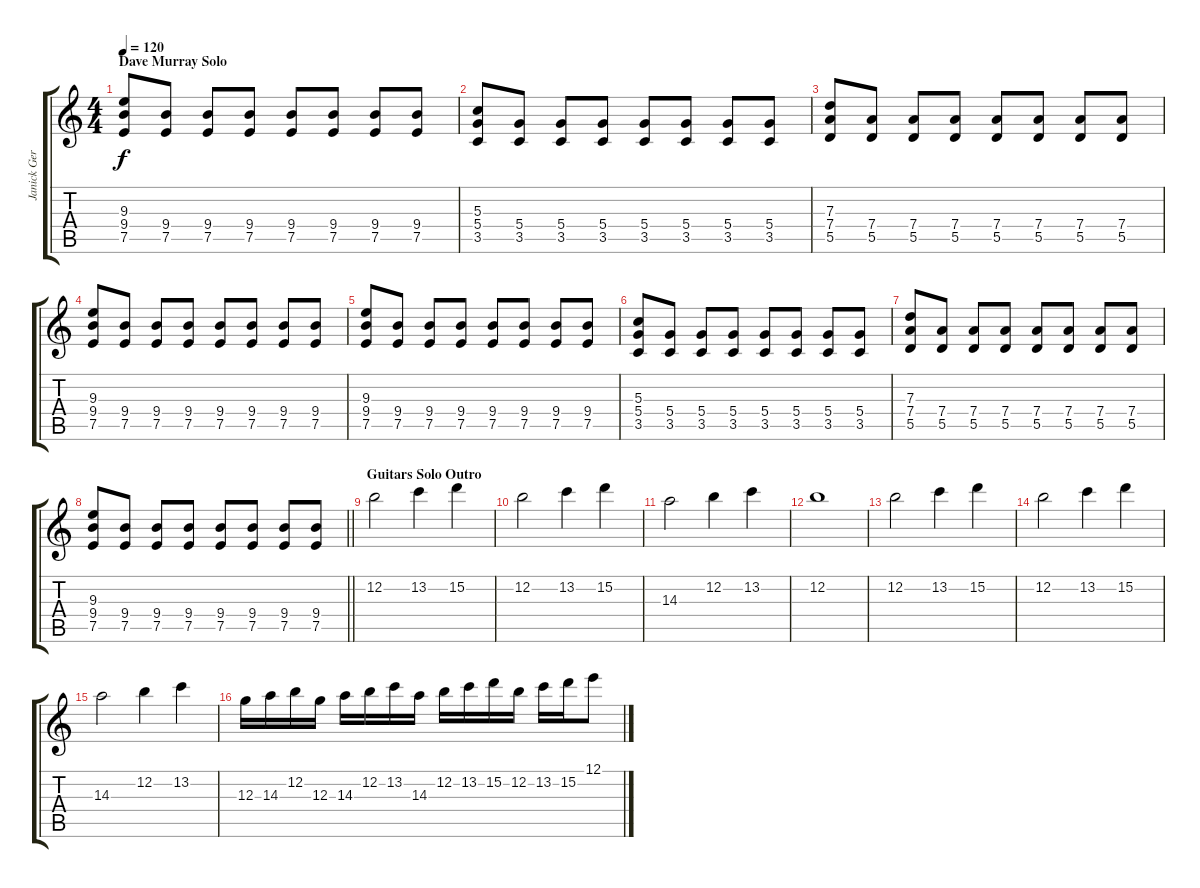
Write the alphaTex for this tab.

\track ("Janick Gers" "Janick Ger") {instrument distortionguitar}
\staff {score tabs}
\tuning (E4 B3 G3 D3 A2 E2) {hide}
\ts (4 4)
\section ("" "Dave Murray Solo")
\tempo 120
\clef g2
\ks c
(9.3 9.4 7.5).8{dy f} (9.4 7.5).8 (9.4 7.5).8 (9.4 7.5).8 (9.4 7.5).8 (9.4 7.5).8 (9.4 7.5).8 (9.4 7.5).8 |
(5.3 5.4 3.5).8 (5.4 3.5).8 (5.4 3.5).8 (5.4 3.5).8 (5.4 3.5).8 (5.4 3.5).8 (5.4 3.5).8 (5.4 3.5).8 |
(7.3 7.4 5.5).8 (7.4 5.5).8 (7.4 5.5).8 (7.4 5.5).8 (7.4 5.5).8 (7.4 5.5).8 (7.4 5.5).8 (7.4 5.5).8 |
(9.3 9.4 7.5).8 (9.4 7.5).8 (9.4 7.5).8 (9.4 7.5).8 (9.4 7.5).8 (9.4 7.5).8 (9.4 7.5).8 (9.4 7.5).8 |
(9.3 9.4 7.5).8 (9.4 7.5).8 (9.4 7.5).8 (9.4 7.5).8 (9.4 7.5).8 (9.4 7.5).8 (9.4 7.5).8 (9.4 7.5).8 |
(5.3 5.4 3.5).8 (5.4 3.5).8 (5.4 3.5).8 (5.4 3.5).8 (5.4 3.5).8 (5.4 3.5).8 (5.4 3.5).8 (5.4 3.5).8 |
(7.3 7.4 5.5).8 (7.4 5.5).8 (7.4 5.5).8 (7.4 5.5).8 (7.4 5.5).8 (7.4 5.5).8 (7.4 5.5).8 (7.4 5.5).8 |
\barLineRight lightlight
(9.3 9.4 7.5).8 (9.4 7.5).8 (9.4 7.5).8 (9.4 7.5).8 (9.4 7.5).8 (9.4 7.5).8 (9.4 7.5).8 (9.4 7.5).8 |
\section ("" "Guitars Solo Outro")
12.2.2{volume 10 instrument distortionguitar} 13.2.4 15.2.4 |
12.2.2 13.2.4 15.2.4 |
14.3.2 12.2.4 13.2.4 |
12.2.1 |
12.2.2 13.2.4 15.2.4 |
12.2.2 13.2.4 15.2.4 |
14.3.2 12.2.4 13.2.4 |
12.3.16 14.3.16 12.2.16 12.3.16 14.3.16 12.2.16 13.2.16 14.3.16 12.2.16 13.2.16 15.2.16 12.2.16 13.2.16 15.2.16 12.1.8
